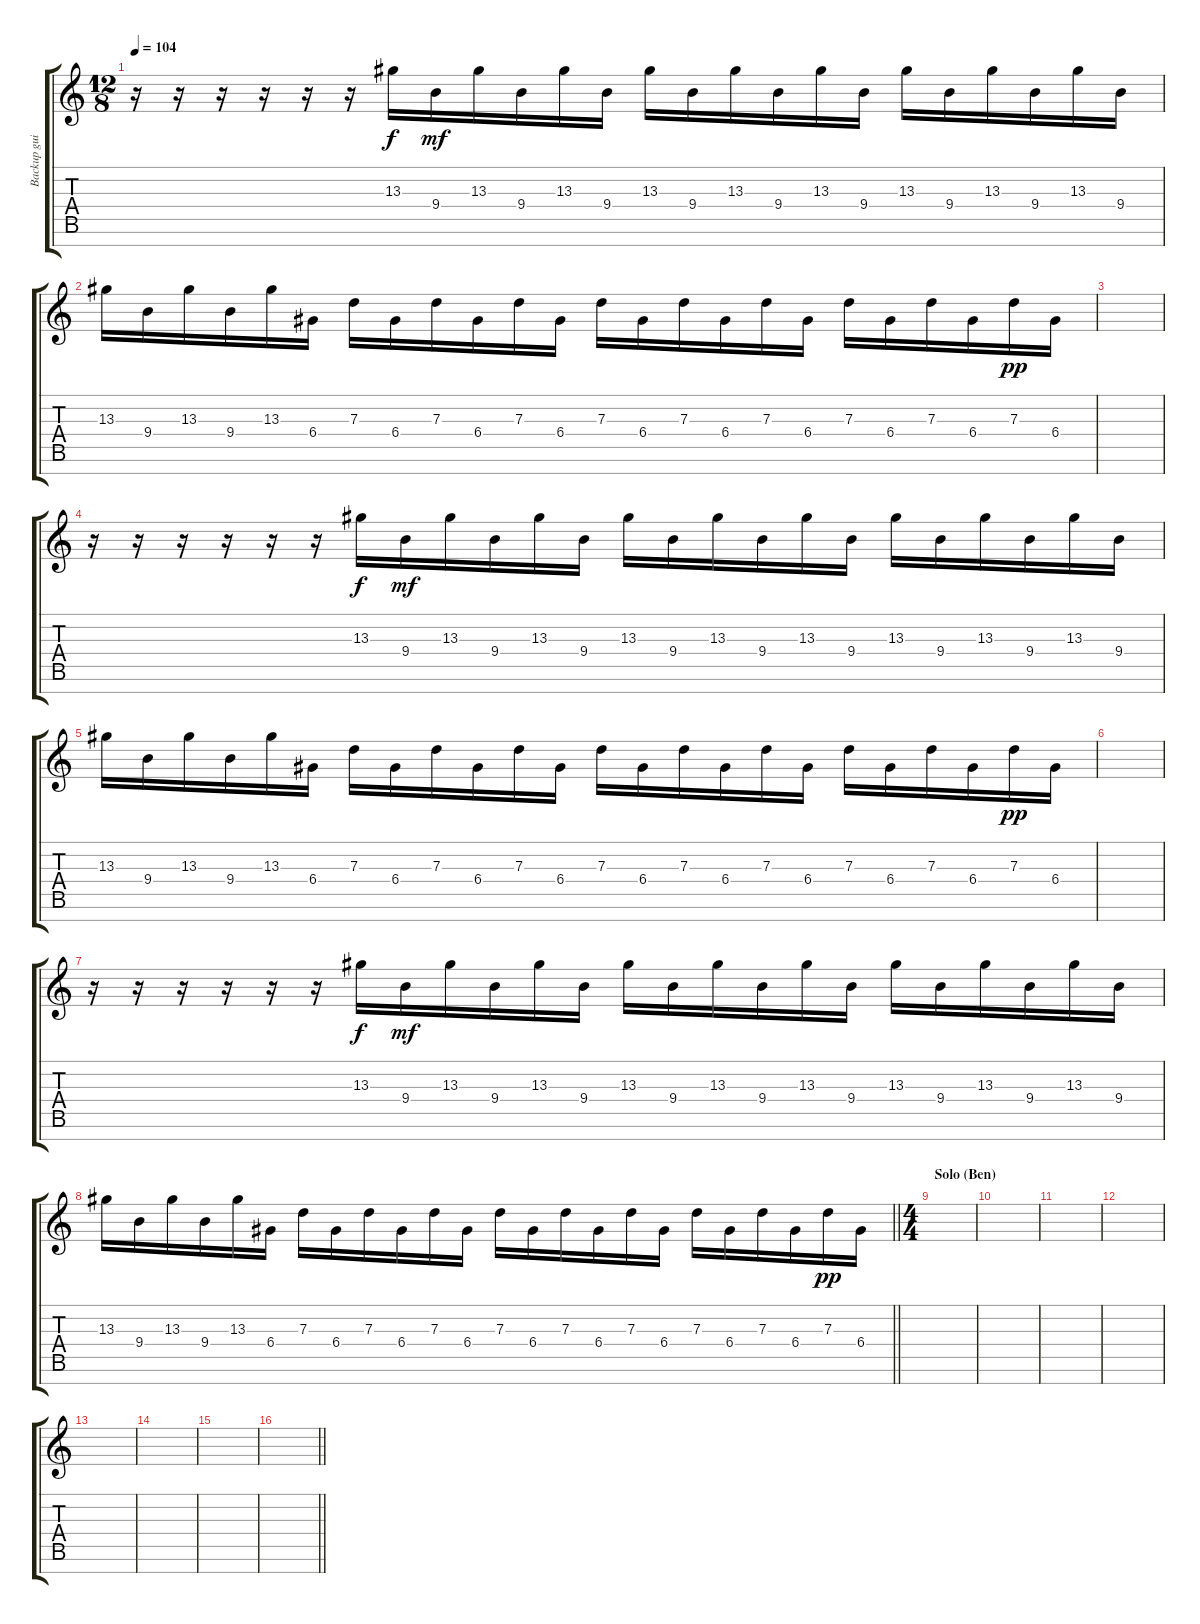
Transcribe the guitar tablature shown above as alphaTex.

\track ("Backup guitar 2" "Backup gui") {instrument distortionguitar}
\staff {score tabs}
\tuning (E4 B3 G3 D3 A2 E2 B1) {hide}
\ts (12 8)
\tempo 104
\clef g2
\ks c
r.16{dy pp volume 8 balance 0} r.16 r.16 r.16 r.16 r.16 13.3.16{dy f} 9.4.16{dy mf} 13.3.16 9.4.16 13.3.16 9.4.16 13.3.16 9.4.16 13.3.16 9.4.16 13.3.16 9.4.16 13.3.16 9.4.16 13.3.16 9.4.16 13.3.16 9.4.16 |
13.3.16 9.4.16 13.3.16 9.4.16 13.3.16 6.4.16 7.3.16 6.4.16 7.3.16 6.4.16 7.3.16 6.4.16 7.3.16 6.4.16 7.3.16 6.4.16 7.3.16 6.4.16 7.3.16 6.4.16 7.3.16 6.4.16 7.3.16{dy pp} 6.4.16 |
|
r.16{volume 10 balance 8} r.16 r.16 r.16 r.16 r.16 13.3.16{dy f} 9.4.16{dy mf} 13.3.16 9.4.16 13.3.16 9.4.16 13.3.16 9.4.16 13.3.16 9.4.16 13.3.16 9.4.16 13.3.16 9.4.16 13.3.16 9.4.16 13.3.16 9.4.16 |
13.3.16 9.4.16 13.3.16 9.4.16 13.3.16 6.4.16 7.3.16 6.4.16 7.3.16 6.4.16 7.3.16 6.4.16 7.3.16 6.4.16 7.3.16 6.4.16 7.3.16 6.4.16 7.3.16 6.4.16 7.3.16 6.4.16 7.3.16{dy pp} 6.4.16 |
|
r.16{volume 8 balance 0} r.16 r.16 r.16 r.16 r.16 13.3.16{dy f} 9.4.16{dy mf} 13.3.16 9.4.16 13.3.16 9.4.16 13.3.16 9.4.16 13.3.16 9.4.16 13.3.16 9.4.16 13.3.16 9.4.16 13.3.16 9.4.16 13.3.16 9.4.16 |
\barLineRight lightlight
13.3.16 9.4.16 13.3.16 9.4.16 13.3.16 6.4.16 7.3.16 6.4.16 7.3.16 6.4.16 7.3.16 6.4.16 7.3.16 6.4.16 7.3.16 6.4.16 7.3.16 6.4.16 7.3.16 6.4.16 7.3.16 6.4.16 7.3.16{dy pp} 6.4.16 |
\ts (4 4)
\section ("" "Solo (Ben)")
|
|
|
|
|
|
|
\barLineRight lightlight
